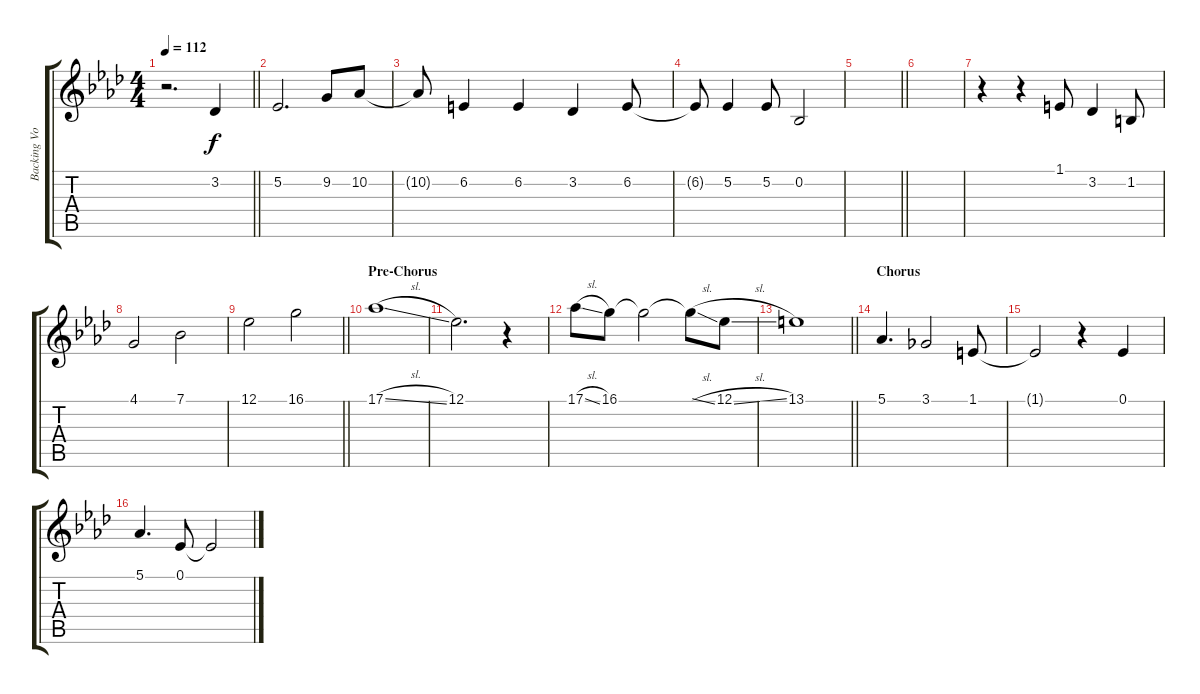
\track ("Backing Vocals" "Backing Vo") {instrument viola}
\staff {score tabs}
\tuning (Eb4 Bb3 Gb3 Db3 Ab2 Db2) {hide}
\ts (4 4)
\tempo 112
\clef g2
\barLineRight lightlight
\ks ab
r.2{d dy f} 3.2.4 |
5.2.2{d} 9.2.8 10.2.8 |
10.2{t}.8 6.2.4 6.2.4 3.2.4 6.2.8 |
6.2{t}.8 5.2.4 5.2.8 0.2.2 |
\barLineRight lightlight
|
|
r.4 r.4 1.1.8 3.2.4 1.2.8 |
4.1.2 7.1.2 |
\barLineRight lightlight
12.1.2 16.1.2 |
\section ("" "Pre-Chorus")
17.1{sl}.1 |
12.1.2{d} r.4 |
17.1{sl}.8 16.1.8 16.1{t}.2 16.1{sl t}.8 12.1{sl}.8 |
\barLineRight lightlight
13.1.1 |
\section ("" "Chorus")
5.1.4{d} 3.1.2 1.1.8 |
1.1{t}.2 r.4 0.1.4 |
5.1.4{d} 0.1.8 0.1{t}.2
